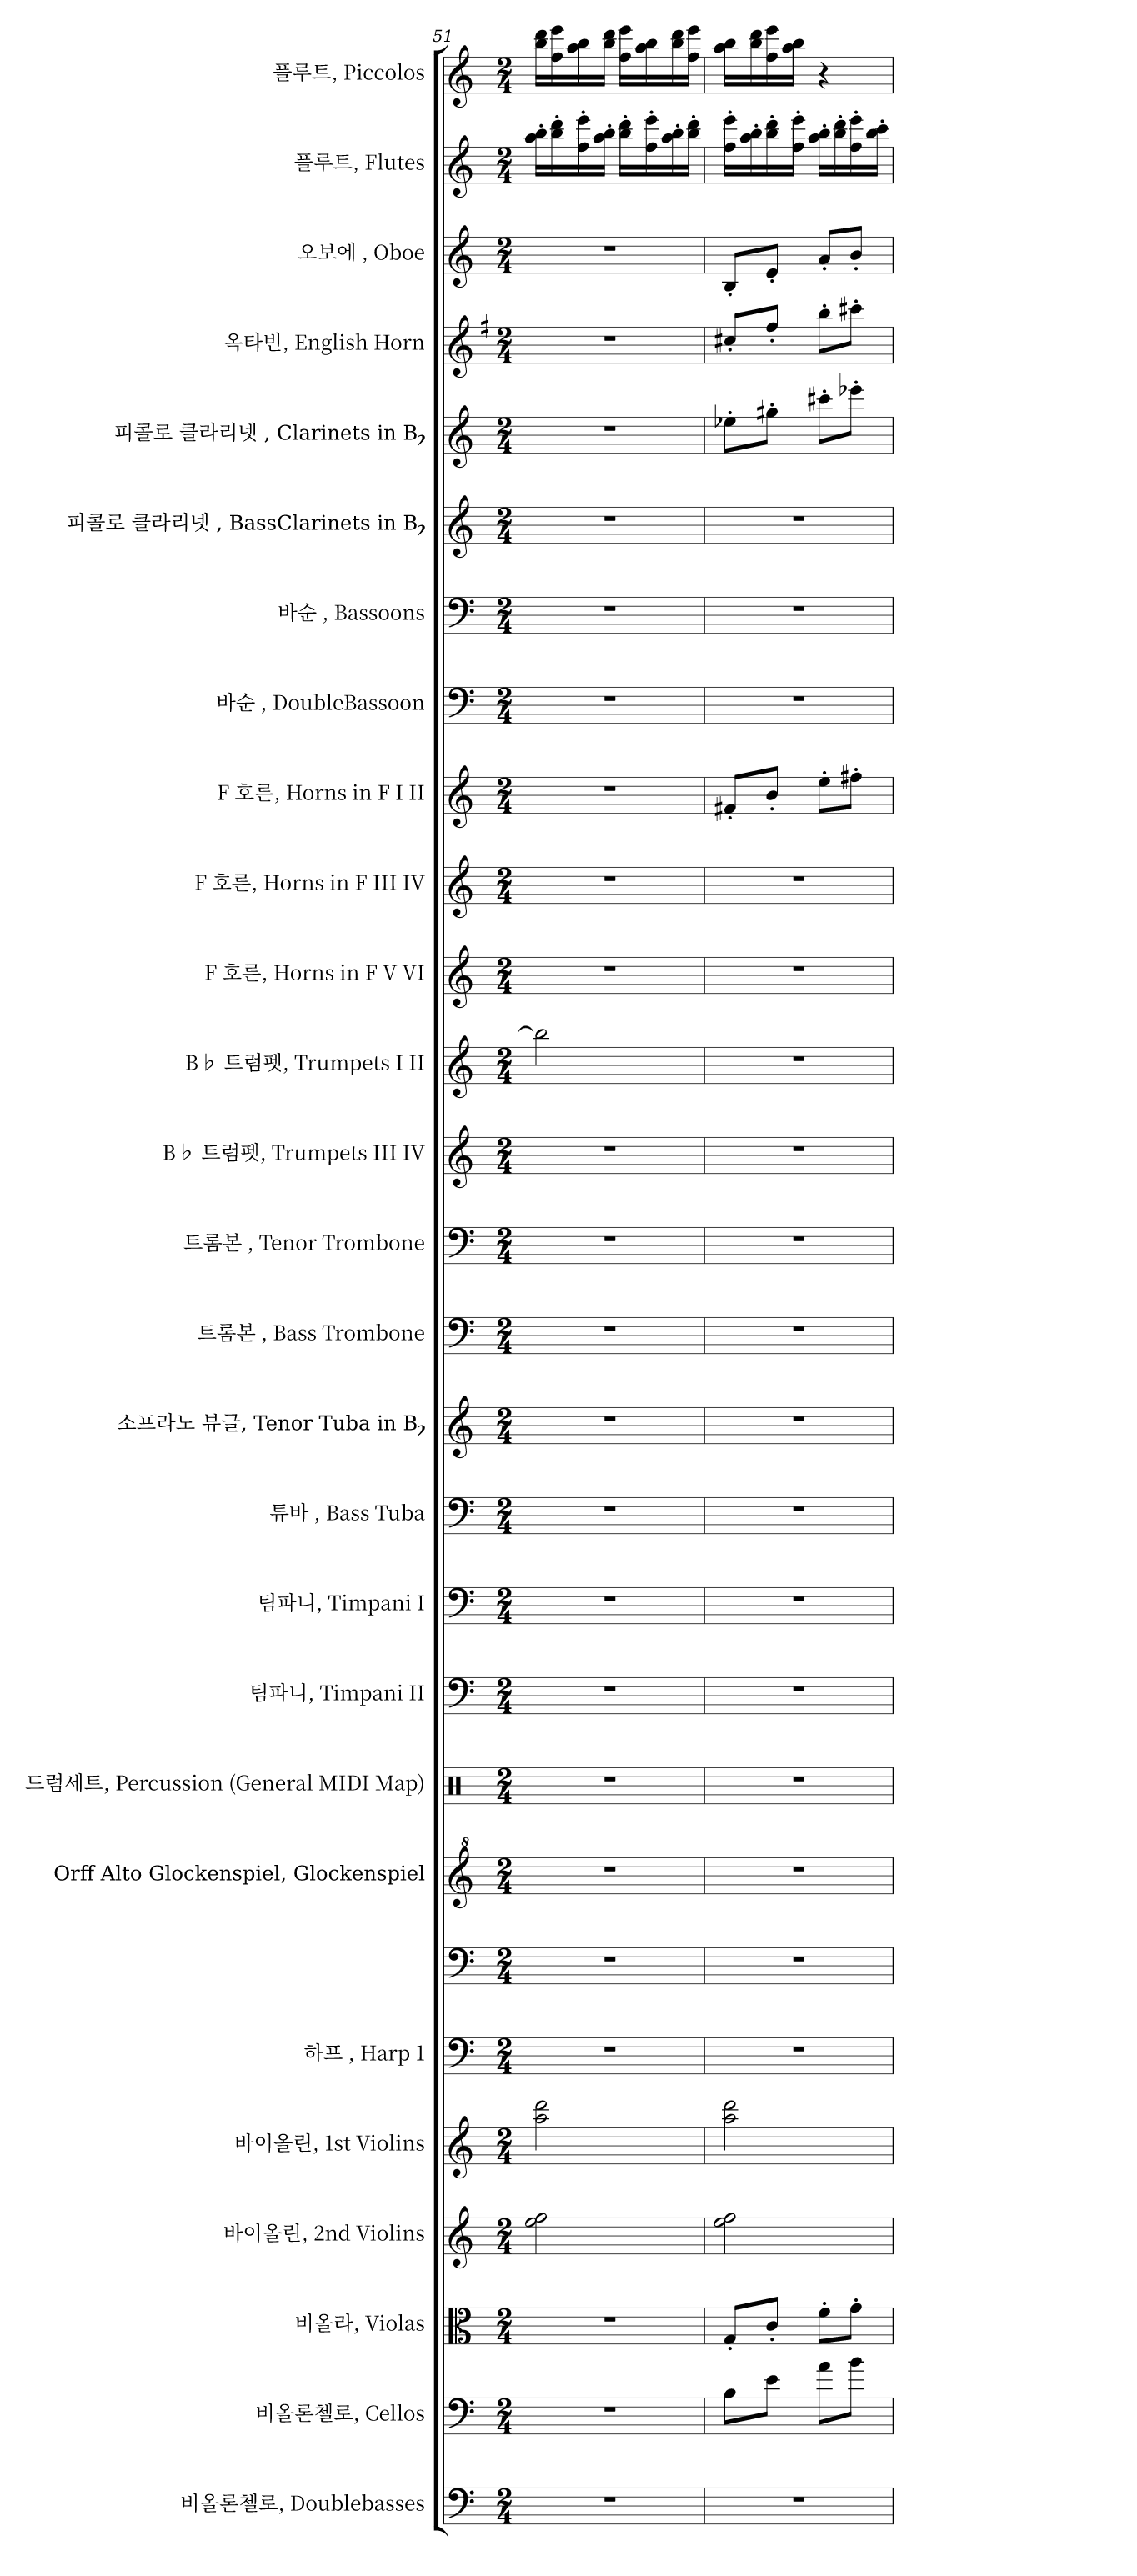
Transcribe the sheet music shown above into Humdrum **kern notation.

**kern	**kern	**kern	**kern	**kern	**kern	**kern	**kern	**kern	**kern	**kern	**kern	**kern	**kern	**kern	**kern	**kern	**kern	**kern	**kern	**kern	**kern	**kern	**kern	**kern	**kern	**kern	**kern
*part27	*part26	*part25	*part24	*part23	*part22	*part22	*part21	*part20	*part19	*part18	*part17	*part16	*part15	*part14	*part13	*part12	*part11	*part10	*part9	*part8	*part7	*part6	*part5	*part4	*part3	*part2	*part1
*staff28	*staff27	*staff26	*staff25	*staff24	*staff23	*staff22	*staff21	*staff20	*staff19	*staff18	*staff17	*staff16	*staff15	*staff14	*staff13	*staff12	*staff11	*staff10	*staff9	*staff8	*staff7	*staff6	*staff5	*staff4	*staff3	*staff2	*staff1
*I"비올론첼로, Doublebasses	*I"비올론첼로, Cellos	*I"비올라, Violas	*I"바이올린, 2nd Violins	*I"바이올린, 1st Violins	*I"하프 , Harp 1	*	*I"Orff Alto Glockenspiel, Glockenspiel	*I"드럼세트, Percussion (General MIDI Map)	*I"팀파니, Timpani II	*I"팀파니, Timpani I	*I"튜바 , Bass Tuba	*I"소프라노 뷰글, Tenor Tuba in Bb	*I"트롬본 , Bass Trombone	*I"트롬본 , Tenor Trombone	*I"B♭ 트럼펫, Trumpets III IV	*I"B♭ 트럼펫, Trumpets I II	*I"F 호른, Horns in F  V  VI	*I"F 호른, Horns in F III IV	*I"F 호른, Horns in F  I  II	*I"바순 , DoubleBassoon	*I"바순 , Bassoons	*I"피콜로 클라리넷 , BassClarinets in Bb	*I"피콜로 클라리넷 , Clarinets in Bb	*I"옥타빈, English Horn	*I"오보에 , Oboe	*I"플루트, Flutes	*I"플루트, Piccolos
*	*	*I'Vlas.	*I'Vlns.	*I'Vlns.	*I'Hrp.	*	*I'O. A. Glk.	*	*I'Timp.	*I'Timp.	*I'Tba.	*	*I'Tbn.	*I'Tbn.	*I'B♭ Tpt.	*I'B♭ Tpt.	*I'F Hn.	*I'F Hn.	*I'F Hn.	*	*I'Bsn.	*	*	*	*I'Ob.	*I'Fl.	*
*clefF4	*clefF4	*clefC3	*clefG2	*clefG2	*clefF4	*clefF4	*clefG^2	*clefX	*clefF4	*clefF4	*clefF4	*clefG2	*clefF4	*clefF4	*clefG2	*clefG2	*clefG2	*clefG2	*clefG2	*clefF4	*clefF4	*clefG2	*clefG2	*clefG2	*clefG2	*clefG2	*clefG2
*	*	*	*	*	*	*	*	*	*	*	*	*	*	*	*ITrd1c2	*ITrd1c2	*ITrd4c7	*ITrd4c7	*ITrd4c7	*	*	*ITrd1c2	*ITrd1c2	*ITrd4c7	*	*	*
*k[]	*k[]	*k[]	*k[]	*k[]	*k[]	*k[]	*k[]	*k[]	*k[]	*k[]	*k[]	*k[]	*k[]	*k[]	*k[b-e-]	*k[b-e-]	*k[b-]	*k[b-]	*k[b-]	*k[]	*k[]	*k[b-e-]	*k[b-e-]	*k[]	*k[]	*k[]	*k[]
*M2/4	*M2/4	*M2/4	*M2/4	*M2/4	*M2/4	*M2/4	*M2/4	*M2/4	*M2/4	*M2/4	*M2/4	*M2/4	*M2/4	*M2/4	*M2/4	*M2/4	*M2/4	*M2/4	*M2/4	*M2/4	*M2/4	*M2/4	*M2/4	*M2/4	*M2/4	*M2/4	*M2/4
=51	=51	=51	=51	=51	=51	=51	=51	=51	=51	=51	=51	=51	=51	=51	=51	=51	=51	=51	=51	=51	=51	=51	=51	=51	=51	=51	=51
2r	2r	2r	2ee\ 2ff\	2aa\ 2ddd\	2r	2r	2r	2r	2r	2r	2r	2r	2r	2r	2r	2aa\]	2r	2r	2r	2r	2r	2r	2r	2r	2r	16aa\' 16bb\'LL	16bb\ 16ddd\LL
.	.	.	.	.	.	.	.	.	.	.	.	.	.	.	.	.	.	.	.	.	.	.	.	.	.	16bb\' 16ddd\'	16ff\ 16eee\
.	.	.	.	.	.	.	.	.	.	.	.	.	.	.	.	.	.	.	.	.	.	.	.	.	.	16ff\' 16eee\'	16aa\ 16bb\
.	.	.	.	.	.	.	.	.	.	.	.	.	.	.	.	.	.	.	.	.	.	.	.	.	.	16aa\' 16bb\'JJ	16bb\ 16ddd\JJ
.	.	.	.	.	.	.	.	.	.	.	.	.	.	.	.	.	.	.	.	.	.	.	.	.	.	16bb\' 16ddd\'LL	16ff\ 16eee\LL
.	.	.	.	.	.	.	.	.	.	.	.	.	.	.	.	.	.	.	.	.	.	.	.	.	.	16ff\' 16eee\'	16aa\ 16bb\
.	.	.	.	.	.	.	.	.	.	.	.	.	.	.	.	.	.	.	.	.	.	.	.	.	.	16aa\' 16bb\'	16bb\ 16ddd\
.	.	.	.	.	.	.	.	.	.	.	.	.	.	.	.	.	.	.	.	.	.	.	.	.	.	16bb\' 16ddd\'JJ	16ff\ 16eee\JJ
!!LO:PB:g=z
=52	=52	=52	=52	=52	=52	=52	=52	=52	=52	=52	=52	=52	=52	=52	=52	=52	=52	=52	=52	=52	=52	=52	=52	=52	=52	=52	=52
2r	8B\L	8G'/L	2ee\ 2ff\	2aa\ 2ddd\	2r	2r	2r	2r	2r	2r	2r	2r	2r	2r	2r	2r	2r	2r	8Bn'/L	2r	2r	2r	8dd-X'\L	8f#X'/L	8B'/L	16ff\' 16eee\'LL	16aa\ 16bb\LL
.	.	.	.	.	.	.	.	.	.	.	.	.	.	.	.	.	.	.	.	.	.	.	.	.	.	16aa\' 16bb\'	16bb\ 16ddd\
.	8e\J	8c'/J	.	.	.	.	.	.	.	.	.	.	.	.	.	.	.	.	8e'/J	.	.	.	8ff#X'\J	8b'/J	8e'/J	16bb\' 16ddd\'	16ff\ 16eee\
.	.	.	.	.	.	.	.	.	.	.	.	.	.	.	.	.	.	.	.	.	.	.	.	.	.	16ff\' 16eee\'JJ	16aa\ 16bb\JJ
.	8a\L	8f'\L	.	.	.	.	.	.	.	.	.	.	.	.	.	.	.	.	8a'\L	.	.	.	8bbn'\L	8ee'\L	8a'/L	16aa\' 16bb\'LL	4r
.	.	.	.	.	.	.	.	.	.	.	.	.	.	.	.	.	.	.	.	.	.	.	.	.	.	16bb\' 16ddd\'	.
.	8b\J	8g'\J	.	.	.	.	.	.	.	.	.	.	.	.	.	.	.	.	8bn'\J	.	.	.	8ddd-X'\J	8ff#X'\J	8b'/J	16ff\' 16eee\'	.
.	.	.	.	.	.	.	.	.	.	.	.	.	.	.	.	.	.	.	.	.	.	.	.	.	.	16bb\' 16ccc\'JJ	.
=	=	=	=	=	=	=	=	=	=	=	=	=	=	=	=	=	=	=	=	=	=	=	=	=	=	=	=
*-	*-	*-	*-	*-	*-	*-	*-	*-	*-	*-	*-	*-	*-	*-	*-	*-	*-	*-	*-	*-	*-	*-	*-	*-	*-	*-	*-
